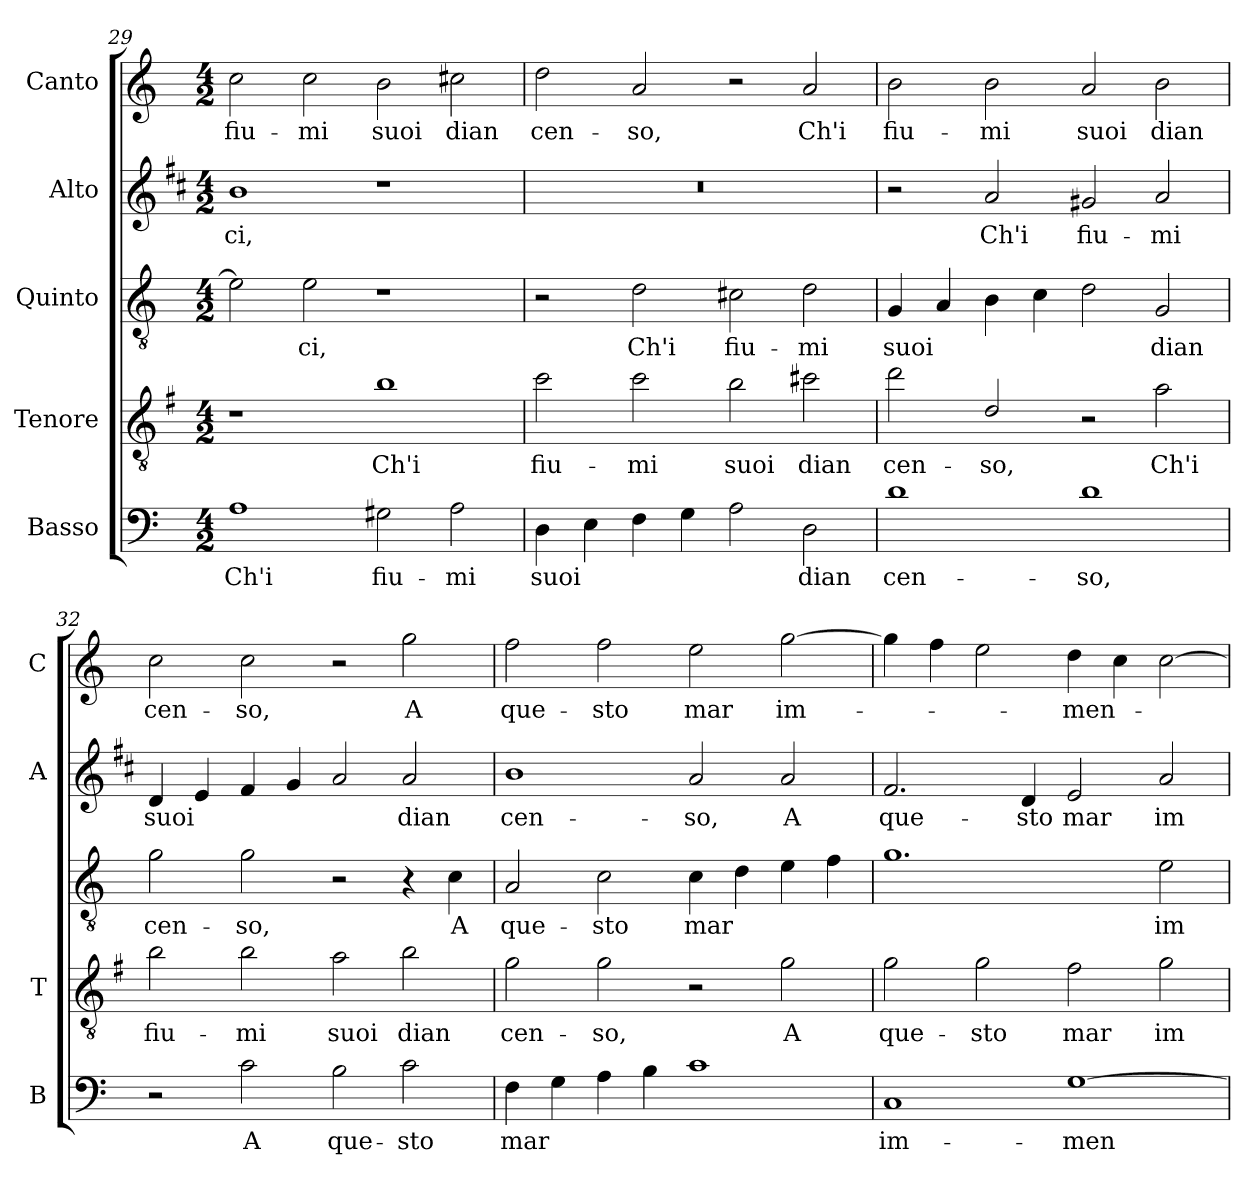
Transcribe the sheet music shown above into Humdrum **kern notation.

**kern	**text	**kern	**text	**kern	**text	**kern	**text	**kern	**text
*part5	*part5	*part4	*part4	*part3	*part3	*part2	*part2	*part1	*part1
*staff5	*staff5	*staff4	*staff4	*staff3	*staff3	*staff2	*staff2	*staff1	*staff1
*I"Basso	*	*I"Tenore	*	*I"Quinto	*	*I"Alto	*	*I"Canto	*
*I'B	*	*I'T	*	*	*	*I'A	*	*I'C	*
*clefF4	*	*clefGv2	*	*clefGv2	*	*clefG2	*	*clefG2	*
*	*	*ITrd4c7	*	*	*	*ITrd1c2	*	*	*
*k[]	*	*k[]	*	*k[]	*	*k[]	*	*k[]	*
*C:	*	*C:	*	*C:	*	*C:	*	*C:	*
*M4/2	*	*M4/2	*	*M4/2	*	*M4/2	*	*M4/2	*
=29	=29	=29	=29	=29	=29	=29	=29	=29	=29
!	!LO:LY:b	!	!	!	!	!	!LO:LY:b	!	!LO:LY:b
1A	Ch'i	1r	.	2e\]	.	1a	-ci,	2cc\	fiu-
!	!	!	!	!	!LO:LY:b	!	!	!	!LO:LY:b
.	.	.	.	2e\	-ci,	.	.	2cc\	-mi
!	!LO:LY:b	!	!LO:LY:b	!	!	!	!	!	!LO:LY:b
2G#X\	fiu-	1e	Ch'i	1r	.	1r	.	2b\	suoi
!	!LO:LY:b	!	!	!	!	!	!	!	!LO:LY:b
2A\	-mi	.	.	.	.	.	.	2cc#X\	dian
=30	=30	=30	=30	=30	=30	=30	=30	=30	=30
!	!LO:LY:b	!	!LO:LY:b	!	!	!	!	!	!LO:LY:b
4D\	suoi	2f\	fiu-	2r	.	0r	.	2dd\	cen-
4E\	.	.	.	.	.	.	.	.	.
!	!	!	!LO:LY:b	!	!LO:LY:b	!	!	!	!LO:LY:b
4F\	.	2f\	-mi	2d\	Ch'i	.	.	2a/	-so,
4G\	.	.	.	.	.	.	.	.	.
!	!	!	!LO:LY:b	!	!LO:LY:b	!	!	!	!
2A\	.	2e\	suoi	2c#X\	fiu-	.	.	2r	.
!	!LO:LY:b	!	!LO:LY:b	!	!LO:LY:b	!	!	!	!LO:LY:b
2D\	dian	2f#X\	dian	2d\	-mi	.	.	2a/	Ch'i
=31	=31	=31	=31	=31	=31	=31	=31	=31	=31
!	!LO:LY:b	!	!LO:LY:b	!	!LO:LY:b	!	!	!	!LO:LY:b
1d	cen-	2g\	cen-	4G/	suoi	2r	.	2b\	fiu-
.	.	.	.	4A/	.	.	.	.	.
!	!	!	!LO:LY:b	!	!	!	!LO:LY:b	!	!LO:LY:b
.	.	2G/	-so,	4B\	.	2g/	Ch'i	2b\	-mi
.	.	.	.	4c\	.	.	.	.	.
!	!LO:LY:b	!	!	!	!	!	!LO:LY:b	!	!LO:LY:b
1d	-so,	2r	.	2d\	.	2f#X/	fiu-	2a/	suoi
!	!	!	!LO:LY:b	!	!LO:LY:b	!	!LO:LY:b	!	!LO:LY:b
.	.	2d\	Ch'i	2G/	dian	2g/	-mi	2b\	dian
!!LO:LB:g=z
=32	=32	=32	=32	=32	=32	=32	=32	=32	=32
!	!	!	!LO:LY:b	!	!LO:LY:b	!	!LO:LY:b	!	!LO:LY:b
2r	.	2e\	fiu-	2g\	cen-	4c/	suoi	2cc\	cen-
.	.	.	.	.	.	4d/	.	.	.
!	!LO:LY:b	!	!LO:LY:b	!	!LO:LY:b	!	!	!	!LO:LY:b
2c\	A	2e\	-mi	2g\	-so,	4e/	.	2cc\	-so,
.	.	.	.	.	.	4f/	.	.	.
!	!LO:LY:b	!	!LO:LY:b	!	!	!	!	!	!
2B\	que-	2d\	suoi	2r	.	2g/	.	2r	.
!	!LO:LY:b	!	!LO:LY:b	!	!	!	!LO:LY:b	!	!LO:LY:b
2c\	-sto	2e\	dian	4r	.	2g/	dian	2gg\	A
!	!	!	!	!	!LO:LY:b	!	!	!	!
.	.	.	.	4c\	A	.	.	.	.
=33	=33	=33	=33	=33	=33	=33	=33	=33	=33
!	!LO:LY:b	!	!LO:LY:b	!	!LO:LY:b	!	!LO:LY:b	!	!LO:LY:b
4F\	mar	2c\	cen-	2A/	que-	1a	cen-	2ff\	que-
4G\	.	.	.	.	.	.	.	.	.
!	!	!	!LO:LY:b	!	!LO:LY:b	!	!	!	!LO:LY:b
4A\	.	2c\	-so,	2c\	-sto	.	.	2ff\	-sto
4B\	.	.	.	.	.	.	.	.	.
!	!	!	!	!	!LO:LY:b	!	!LO:LY:b	!	!LO:LY:b
1c	.	2r	.	4c\	mar	2g/	-so,	2ee\	mar
.	.	.	.	4d\	.	.	.	.	.
!	!	!	!LO:LY:b	!	!	!	!LO:LY:b	!	!LO:LY:b
.	.	2c\	A	4e\	.	2g/	A	[2gg\	im-
.	.	.	.	4f\	.	.	.	.	.
=34	=34	=34	=34	=34	=34	=34	=34	=34	=34
!	!LO:LY:b	!	!LO:LY:b	!	!	!	!LO:LY:b	!	!
1C	im-	2c\	que-	1.g	.	2.e/	que-	4gg\]	.
.	.	.	.	.	.	.	.	4ff\	.
!	!	!	!LO:LY:b	!	!	!	!	!	!
.	.	2c\	-sto	.	.	.	.	2ee\	.
!	!	!	!	!	!	!	!LO:LY:b	!	!
.	.	.	.	.	.	4c/	-sto	.	.
!	!LO:LY:b	!	!LO:LY:b	!	!	!	!LO:LY:b	!	!LO:LY:b
[1G	-men-	2B\	mar	.	.	2d/	mar	4dd\	-men-
.	.	.	.	.	.	.	.	4cc\	.
!	!	!	!LO:LY:b	!	!LO:LY:b	!	!LO:LY:b	!	!
.	.	2c\	im-	2e\	im-	2g/	im-	[2cc\	.
=	=	=	=	=	=	=	=	=	=
*-	*-	*-	*-	*-	*-	*-	*-	*-	*-
